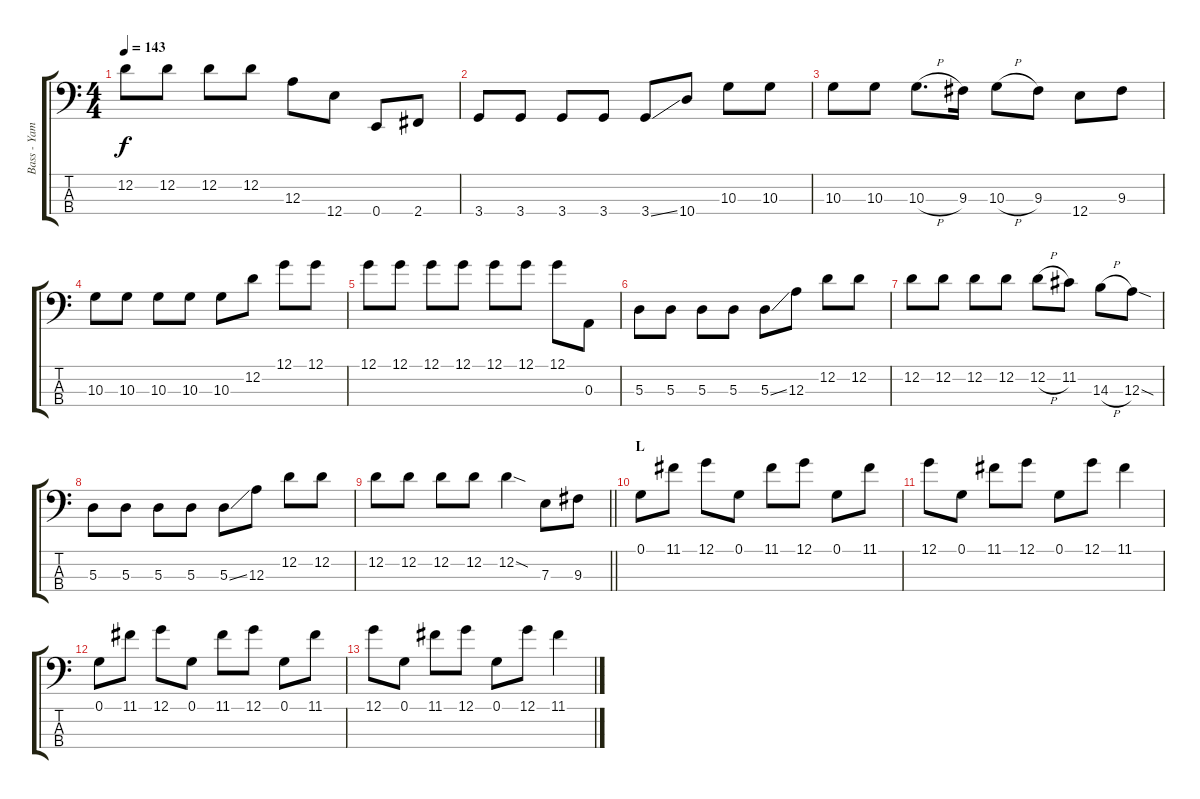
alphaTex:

\track ("Bass - Yamada" "Bass - Yam") {instrument electricbasspick}
\staff {score tabs}
\tuning (G2 D2 A1 E1) {hide}
\ts (4 4)
\tempo 143
\clef f4
\ks c
12.2.8{dy f} 12.2.8 12.2.8 12.2.8 12.3.8 12.4.8 0.4.8 2.4.8 |
3.4.8 3.4.8 3.4.8 3.4.8 3.4{ss}.8 10.4.8 10.3.8 10.3.8 |
10.3.8 10.3.8 10.3{h}.8{d} 9.3.16 10.3{h}.8 9.3.8 12.4.8 9.3.8 |
10.3.8 10.3.8 10.3.8 10.3.8 10.3.8 12.2.8 12.1.8 12.1.8 |
12.1.8 12.1.8 12.1.8 12.1.8 12.1.8 12.1.8 12.1.8 0.3.8 |
5.3.8 5.3.8 5.3.8 5.3.8 5.3{ss}.8 12.3.8 12.2.8 12.2.8 |
12.2.8 12.2.8 12.2.8 12.2.8 12.2{h}.8 11.2.8 14.3{h}.8 12.3{sod}.8 |
5.3.8 5.3.8 5.3.8 5.3.8 5.3{ss}.8 12.3.8 12.2.8 12.2.8 |
\barLineRight lightlight
12.2.8 12.2.8 12.2.8 12.2.8 12.2{sod}.4 7.3.8 9.3.8 |
\section ("" "L")
0.1.8 11.1.8 12.1.8 0.1.8 11.1.8 12.1.8 0.1.8 11.1.8 |
12.1.8 0.1.8 11.1.8 12.1.8 0.1.8 12.1.8 11.1.4 |
0.1.8 11.1.8 12.1.8 0.1.8 11.1.8 12.1.8 0.1.8 11.1.8 |
12.1.8 0.1.8 11.1.8 12.1.8 0.1.8 12.1.8 11.1.4
